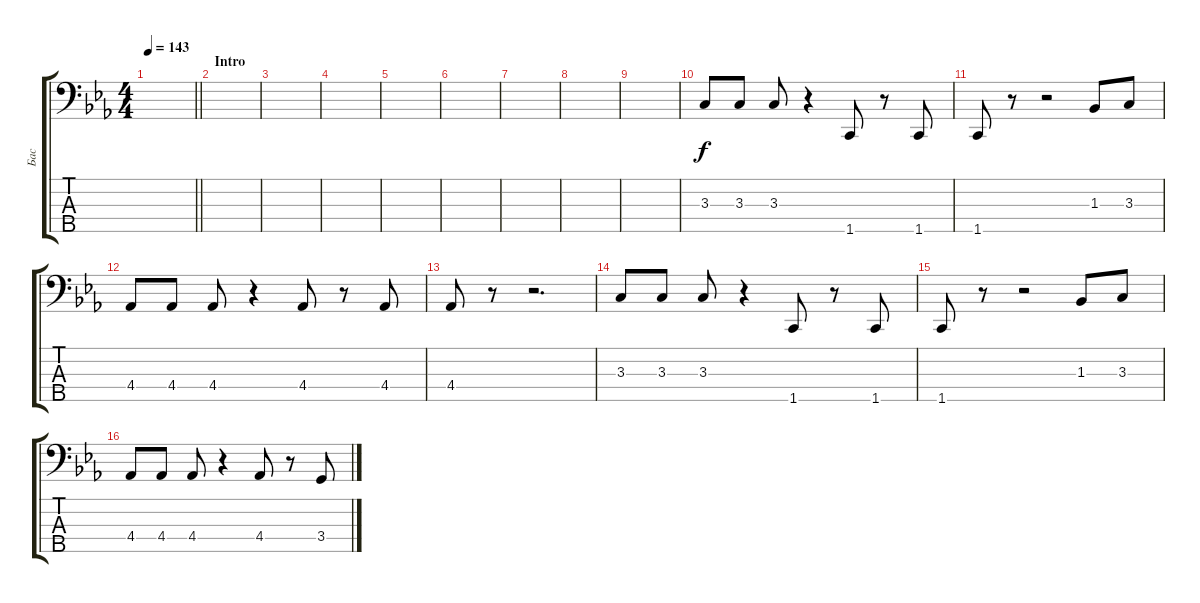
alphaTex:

\track ("Бас" "Бас") {instrument electricbassfinger}
\staff {score tabs}
\tuning (G2 D2 A1 E1 B0) {hide}
\ts (4 4)
\tempo 143
\clef f4
\barLineRight lightlight
\ks cminor
|
\section ("" "Intro")
|
|
|
|
|
|
|
|
3.3.8 3.3.8 3.3.8 r.4 1.5.8 r.8 1.5.8 |
1.5.8 r.8 r.2 1.3.8 3.3.8 |
4.4.8 4.4.8 4.4.8 r.4 4.4.8 r.8 4.4.8 |
4.4.8 r.8 r.2{d} |
3.3.8 3.3.8 3.3.8 r.4 1.5.8 r.8 1.5.8 |
1.5.8 r.8 r.2 1.3.8 3.3.8 |
4.4.8 4.4.8 4.4.8 r.4 4.4.8 r.8 3.4.8
